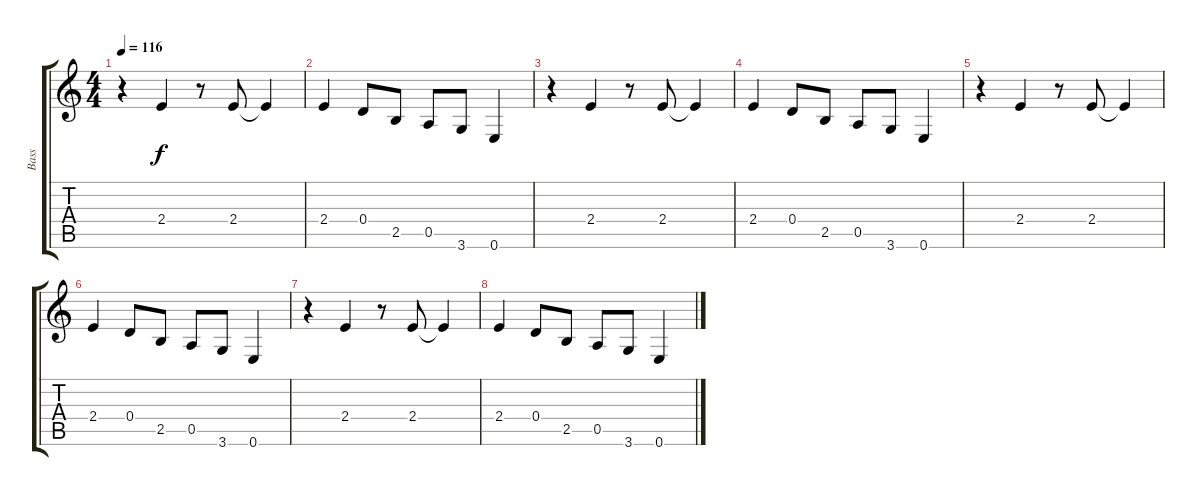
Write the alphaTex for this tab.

\track ("Bass" "Bass") {instrument electricbassfinger}
\staff {score tabs}
\tuning (E4 B3 G3 D3 A2 E2) {hide}
\ts (4 4)
\tempo 116
\clef g2
\ks c
r.4{dy f} 2.4.4 r.8 2.4.8 2.4{t}.4 |
2.4.4 0.4.8 2.5.8 0.5.8 3.6.8 0.6.4 |
r.4 2.4.4 r.8 2.4.8 2.4{t}.4 |
2.4.4 0.4.8 2.5.8 0.5.8 3.6.8 0.6.4 |
r.4 2.4.4 r.8 2.4.8 2.4{t}.4 |
2.4.4 0.4.8 2.5.8 0.5.8 3.6.8 0.6.4 |
r.4 2.4.4 r.8 2.4.8 2.4{t}.4 |
2.4.4 0.4.8 2.5.8 0.5.8 3.6.8 0.6.4
